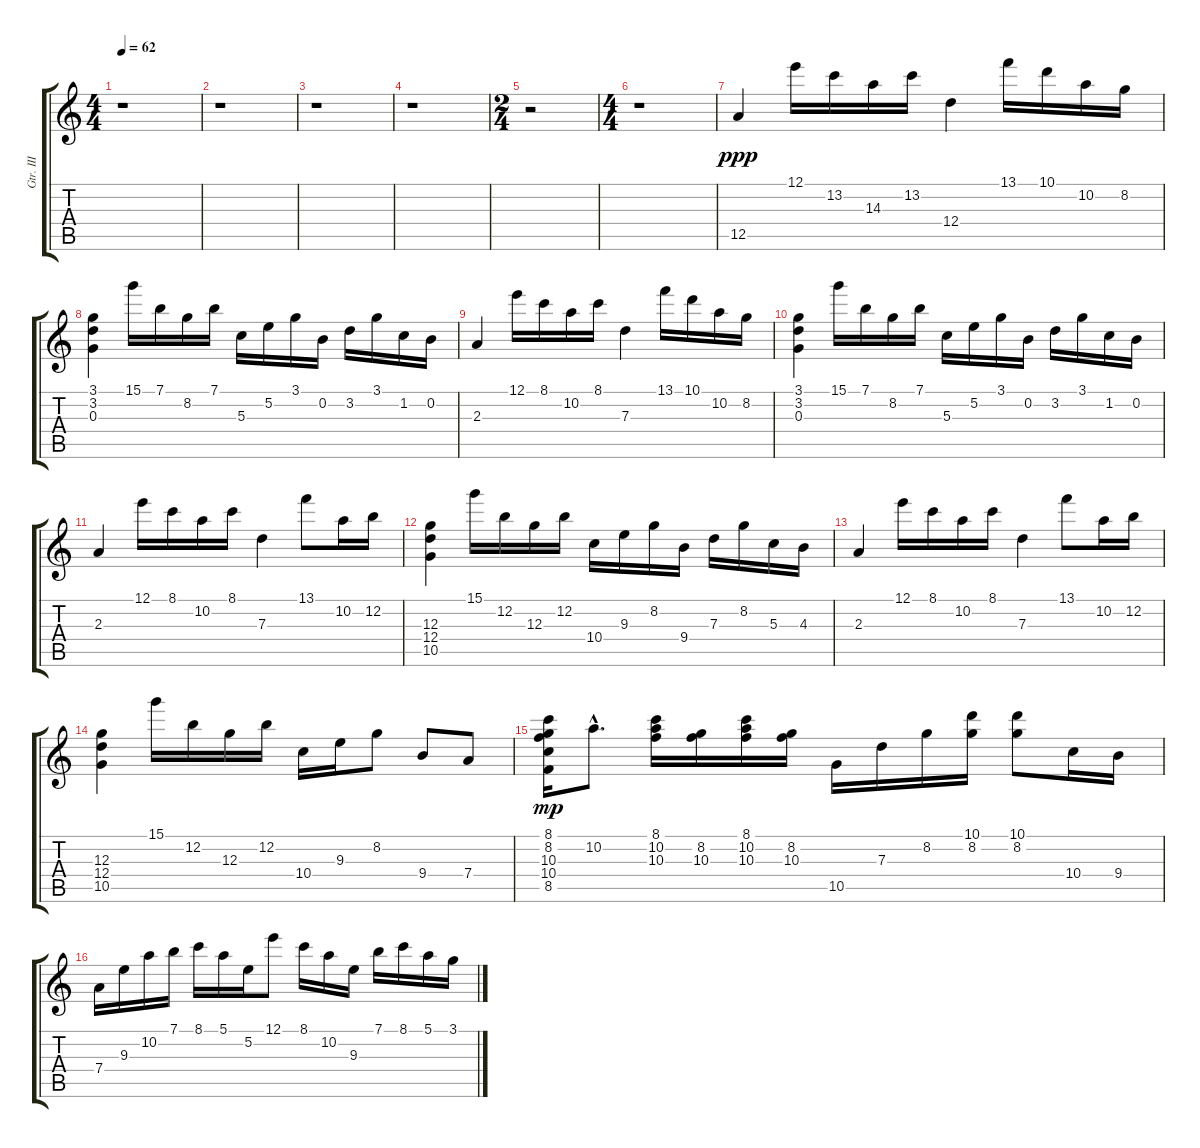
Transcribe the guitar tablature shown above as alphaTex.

\track ("Gtr. III" "Gtr. III") {instrument distortionguitar}
\staff {score tabs}
\tuning (E4 B3 G3 D3 A2 E2) {hide}
\ts (4 4)
\tempo 62
\clef g2
\ks c
r.1{dy ppp instrument distortionguitar} |
r.1 |
r.1 |
r.1 |
\ts (2 4)
r.2 |
\ts (4 4)
r.1 |
12.5.4 12.1.16 13.2.16 14.3.16 13.2.16 12.4.4 13.1.16 10.1.16 10.2.16 8.2.16 |
(3.1 3.2 0.3).4 15.1.16 7.1.16 8.2.16 7.1.16 5.3.16 5.2.16 3.1.16 0.2.16 3.2.16 3.1.16 1.2.16 0.2.16 |
2.3.4 12.1.16 8.1.16 10.2.16 8.1.16 7.3.4 13.1.16 10.1.16 10.2.16 8.2.16 |
(3.1 3.2 0.3).4 15.1.16 7.1.16 8.2.16 7.1.16 5.3.16 5.2.16 3.1.16 0.2.16 3.2.16 3.1.16 1.2.16 0.2.16 |
2.3.4 12.1.16 8.1.16 10.2.16 8.1.16 7.3.4 13.1.8 10.2.16 12.2.16 |
(12.3 12.4 10.5).4 15.1.16 12.2.16 12.3.16 12.2.16 10.4.16 9.3.16 8.2.16 9.4.16 7.3.16 8.2.16 5.3.16 4.3.16 |
2.3.4 12.1.16 8.1.16 10.2.16 8.1.16 7.3.4 13.1.8 10.2.16 12.2.16 |
(12.3 12.4 10.5).4 15.1.16 12.2.16 12.3.16 12.2.16 10.4.16 9.3.16 8.2.8 9.4.8 7.4.8 |
(8.1 8.2 10.3 10.4 8.5).16{dy mp} 10.2{hac}.8{d} (8.1 10.2 10.3).16 (8.2 10.3).16 (8.1 10.2 10.3).16 (8.2 10.3).16 10.5.16 7.3.16 8.2.16 (10.1 8.2).16 (10.1 8.2).8 10.4.16 9.4.16 |
7.4.16 9.3.16 10.2.16 7.1.16 8.1.16 5.1.16 5.2.16 12.1.8 8.1.16 10.2.16 9.3.16 7.1.16 8.1.16 5.1.16 3.1.16
